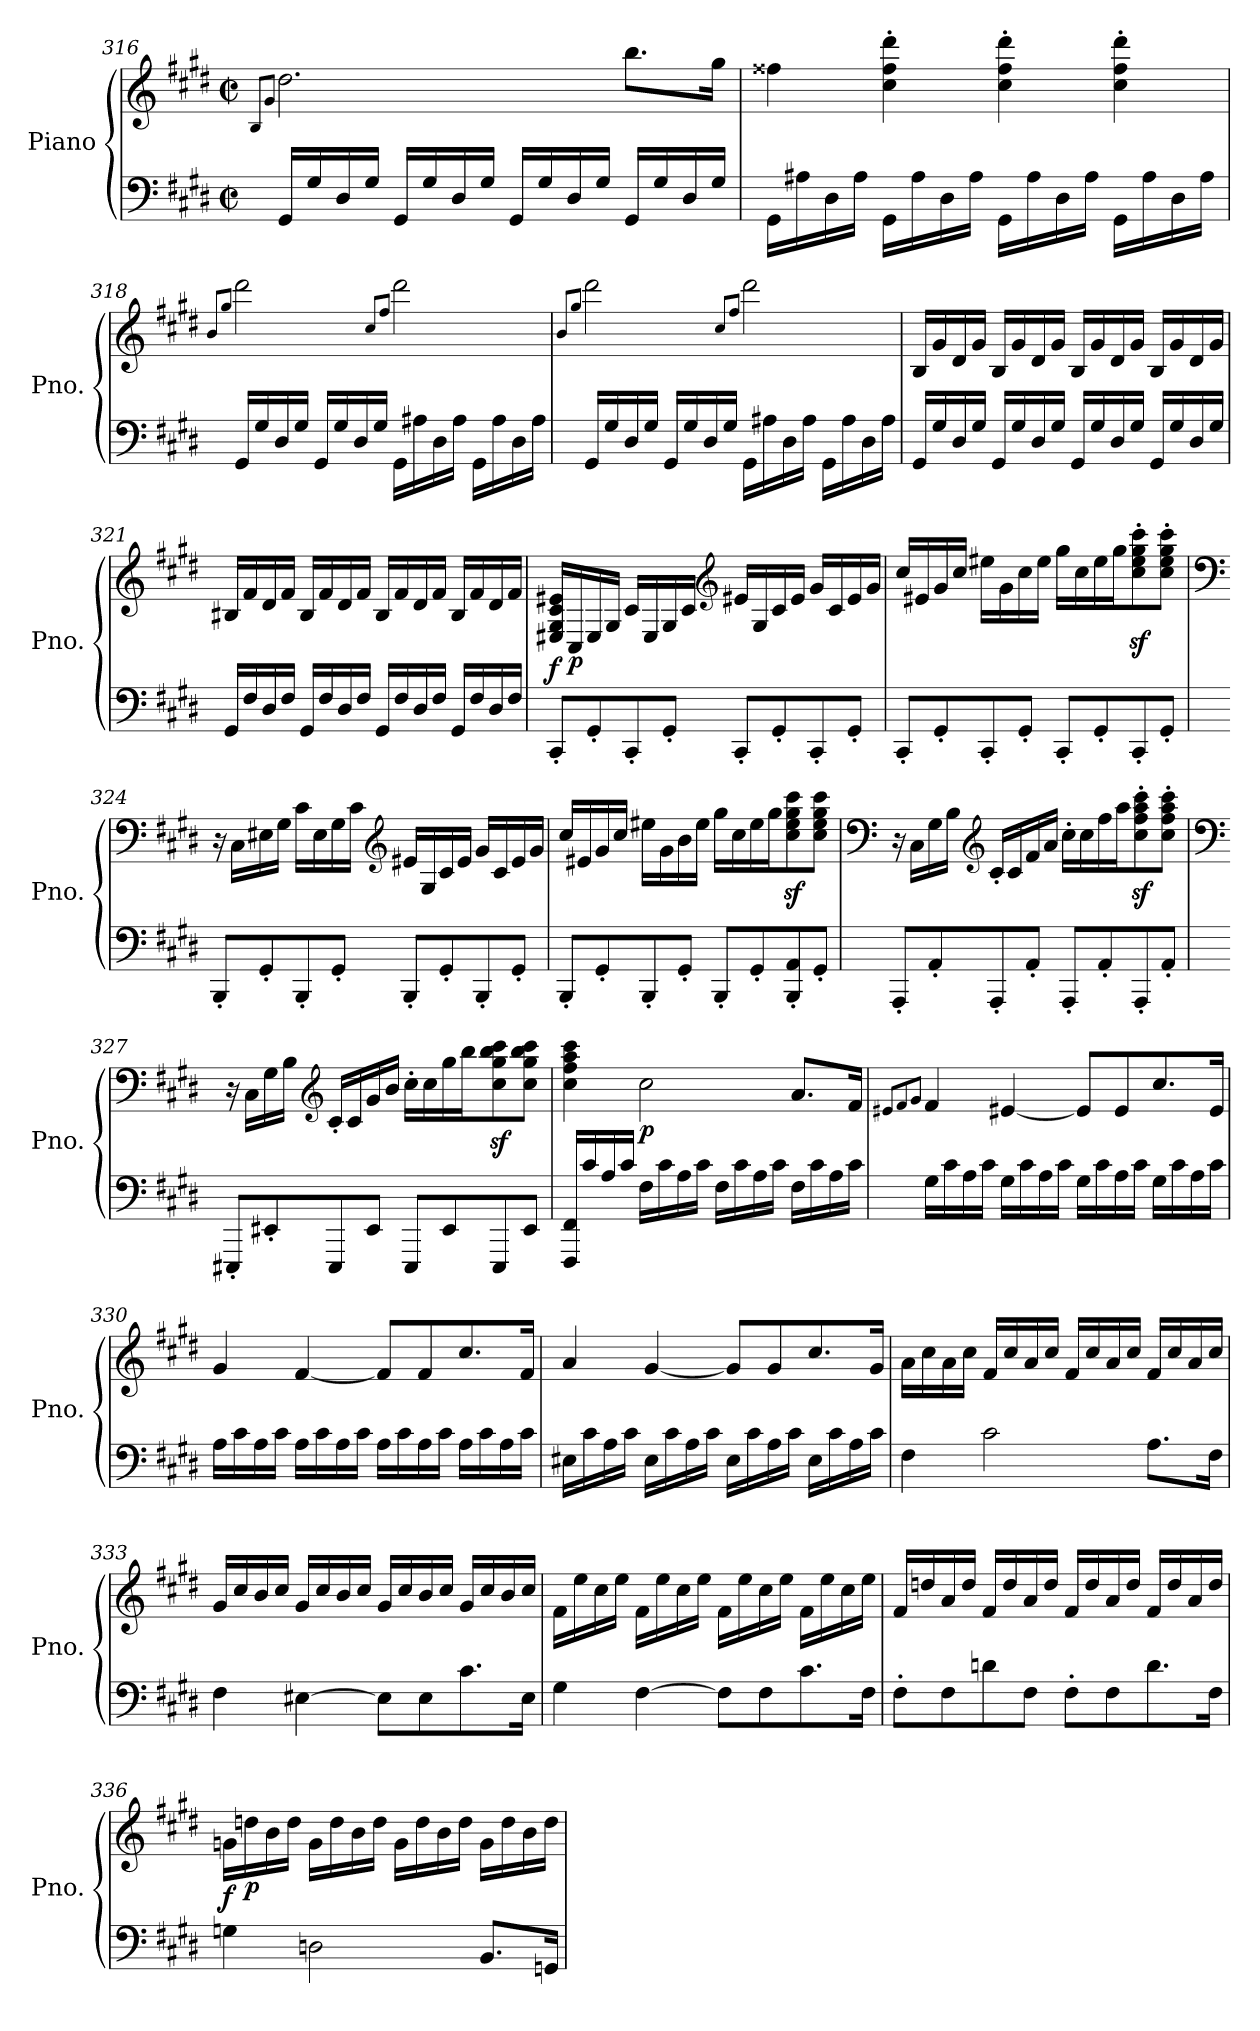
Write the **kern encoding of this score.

**kern	**kern	**dynam
*part1	*part1	*part1
*staff2	*staff1	*staff1/2
*I"Piano	*	*
*I'Pno.	*	*
*clefF4	*clefG2	*
*k[f#c#g#d#]	*k[f#c#g#d#]	*
*M2/2	*M2/2	*
*met(c|)	*met(c|)	*
=316	=316	=316
.	8qB/L	.
.	8qg#/J	.
16GG#/LL	2.dd#\	.
16G#/	.	.
16D#/	.	.
16G#/JJ	.	.
16GG#/LL	.	.
16G#/	.	.
16D#/	.	.
16G#/JJ	.	.
16GG#/LL	.	.
16G#/	.	.
16D#/	.	.
16G#/JJ	.	.
16GG#/LL	8.bb\L	.
16G#/	.	.
16D#/	.	.
16G#/JJ	16gg#\Jk	.
!!LO:LB:g=z
=317	=317	=317
16GG#\LL	4ff##X\	.
16A#X\	.	.
16D#\	.	.
16A#\JJ	.	.
16GG#\LL	4cc#\' 4ff##\' 4ddd#\'	.
16A#\	.	.
16D#\	.	.
16A#\JJ	.	.
16GG#\LL	4cc#\' 4ff##\' 4ddd#\'	.
16A#\	.	.
16D#\	.	.
16A#\JJ	.	.
16GG#\LL	4cc#\' 4ff##\' 4ddd#\'	.
16A#\	.	.
16D#\	.	.
16A#\JJ	.	.
=318	=318	=318
.	8qb/L	.
.	8qgg#/J	.
16GG#/LL	2ddd#\	.
16G#/	.	.
16D#/	.	.
16G#/JJ	.	.
16GG#/LL	.	.
16G#/	.	.
16D#/	.	.
16G#/JJ	.	.
.	8qcc#/L	.
.	8qff#/J	.
16GG#\LL	2ddd#\	.
16A#X\	.	.
16D#\	.	.
16A#\JJ	.	.
16GG#\LL	.	.
16A#\	.	.
16D#\	.	.
16A#\JJ	.	.
!!LO:LB:g=z
=319	=319	=319
.	8qb/L	.
.	8qgg#/J	.
16GG#/LL	2ddd#\	.
16G#/	.	.
16D#/	.	.
16G#/JJ	.	.
16GG#/LL	.	.
16G#/	.	.
16D#/	.	.
16G#/JJ	.	.
.	8qcc#/L	.
.	8qff#/J	.
16GG#\LL	2ddd#\	.
16A#X\	.	.
16D#\	.	.
16A#\JJ	.	.
16GG#\LL	.	.
16A#\	.	.
16D#\	.	.
16A#\JJ	.	.
=320	=320	=320
16GG#/LL	16B/LL	.
16G#/	16g#/	.
16D#/	16d#/	.
16G#/JJ	16g#/JJ	.
16GG#/LL	16B/LL	.
16G#/	16g#/	.
16D#/	16d#/	.
16G#/JJ	16g#/JJ	.
16GG#/LL	16B/LL	.
16G#/	16g#/	.
16D#/	16d#/	.
16G#/JJ	16g#/JJ	.
16GG#/LL	16B/LL	.
16G#/	16g#/	.
16D#/	16d#/	.
16G#/JJ	16g#/JJ	.
!!LO:LB:g=z
=321	=321	=321
16GG#/LL	16B#X/LL	.
16F#/	16f#/	.
16D#/	16d#/	.
16F#/JJ	16f#/JJ	.
16GG#/LL	16B#/LL	.
16F#/	16f#/	.
16D#/	16d#/	.
16F#/JJ	16f#/JJ	.
16GG#/LL	16B#/LL	.
16F#/	16f#/	.
16D#/	16d#/	.
16F#/JJ	16f#/JJ	.
16GG#/LL	16B#/LL	.
16F#/	16f#/	.
16D#/	16d#/	.
16F#/JJ	16f#/JJ	.
=322	=322	=322
!	!	!LO:DY:b
8CC#'/L	16E#X/ 16G#/ 16c#/ 16e#X/LL	f
!	!	!LO:DY:b
.	16C#/	p
8GG#'/	16E#/	.
.	16G#/JJ	.
8CC#'/	16c#/LL	.
.	16E#/	.
8GG#'/J	16G#/	.
.	16c#/JJ	.
*	*clefG2	*
8CC#'/L	16e#X/LL	.
.	16G#/	.
8GG#'/	16c#/	.
.	16e#/JJ	.
8CC#'/	16g#/LL	.
.	16c#/	.
8GG#'/J	16e#/	.
.	16g#/JJ	.
!!LO:PB:g=z
=323	=323	=323
8CC#'/L	16cc#/LL	.
.	16e#X/	.
8GG#'/	16g#/	.
.	16cc#/JJ	.
8CC#'/	16ee#X\LL	.
.	16g#\	.
8GG#'/J	16cc#\	.
.	16ee#\JJ	.
8CC#'/L	16gg#\LL	.
.	16cc#\	.
8GG#'/	16ee#\	.
.	16gg#\J	.
8CC#'/	8cc#\z<' 8ee#\z<' 8gg#\z<' 8ccc#\z<'	.
8GG#'/J	8cc#\' 8ee#\' 8gg#\' 8ccc#\'J	.
=324	=324	=324
*	*clefF4	*
8BBB'/L	16r	.
.	16C#\LL	.
8GG#'/	16E#X\	.
.	16G#\JJ	.
8BBB'/	16c#\LL	.
.	16E#\	.
8GG#'/J	16G#\	.
.	16c#\JJ	.
*	*clefG2	*
8BBB'/L	16e#X/LL	.
.	16G#/	.
8GG#'/	16c#/	.
.	16e#/JJ	.
8BBB'/	16g#/LL	.
.	16c#/	.
8GG#'/J	16e#/	.
.	16g#/JJ	.
!!LO:LB:g=z
=325	=325	=325
8BBB'/L	16cc#/LL	.
.	16e#X/	.
8GG#'/	16g#/	.
.	16cc#/JJ	.
8BBB'/	16ee#X\LL	.
.	16g#\	.
8GG#'/J	16b\	.
.	16ee#\JJ	.
8BBB'/L	16gg#\LL	.
.	16cc#\	.
8GG#'/	16ee#\	.
.	16gg#\J	.
8BBB/' 8AA/'	8cc#\z< 8ee#\z< 8gg#\z< 8ccc#\z<	.
8GG#'/J	8cc#\ 8ee#\ 8gg#\ 8ccc#\J	.
=326	=326	=326
*	*clefF4	*
8AAA'/L	16r	.
.	16C#\LL	.
8AA'/	16G#\	.
.	16B\JJ	.
*	*clefG2	*
8AAA'/	16c#'/LL	.
.	16c#/	.
8AA'/J	16f#/	.
.	16a/JJ	.
8AAA'/L	16cc#'\LL	.
.	16cc#\	.
8AA'/	16ff#\	.
.	16aa\J	.
8AAA'/	8cc#\z<' 8ff#\z<' 8aa\z<' 8ccc#\z<'	.
8AA'/J	8cc#\' 8ff#\' 8aa\' 8ccc#\'J	.
!!LO:LB:g=z
=327	=327	=327
*	*clefF4	*
8EEE#X'/L	16r	.
.	16C#\LL	.
8EE#X'/	16G#\	.
.	16B\JJ	.
*	*clefG2	*
8EEE#/	16c#'/LL	.
.	16c#/	.
8EE#/J	16g#/	.
.	16b/JJ	.
8EEE#/L	16cc#'\LL	.
.	16cc#\	.
8EE#/	16gg#\	.
.	16bb\J	.
8EEE#/	8cc#\z< 8gg#\z< 8bb\z< 8ccc#\z<	.
8EE#/J	8cc#\ 8gg#\ 8bb\ 8ccc#\J	.
=328	=328	=328
16FFF#/ 16FF#/LL	4cc#\ 4ff#\ 4aa\ 4ccc#\	.
16c#/	.	.
16A/	.	.
16c#/JJ	.	.
!	!	!LO:DY:b
16F#\LL	2cc#\	p
16c#\	.	.
16A\	.	.
16c#\JJ	.	.
16F#\LL	.	.
16c#\	.	.
16A\	.	.
16c#\JJ	.	.
16F#\LL	8.a/L	.
16c#\	.	.
16A\	.	.
16c#\JJ	16f#/Jk	.
!!LO:LB:g=z
=329	=329	=329
.	8qe#X/L	.
.	8qf#/	.
.	8qg#/J	.
16G#\LL	4f#/	.
16c#\	.	.
16A\	.	.
16c#\JJ	.	.
16G#\LL	[4e#/	.
16c#\	.	.
16A\	.	.
16c#\JJ	.	.
16G#\LL	8e#/L]	.
16c#\	.	.
16A\	8e#/	.
16c#\JJ	.	.
16G#\LL	8.cc#/	.
16c#\	.	.
16A\	.	.
16c#\JJ	16e#/Jk	.
=330	=330	=330
16A\LL	4g#/	.
16c#\	.	.
16A\	.	.
16c#\JJ	.	.
16A\LL	[4f#/	.
16c#\	.	.
16A\	.	.
16c#\JJ	.	.
16A\LL	8f#/L]	.
16c#\	.	.
16A\	8f#/	.
16c#\JJ	.	.
16A\LL	8.cc#/	.
16c#\	.	.
16A\	.	.
16c#\JJ	16f#/Jk	.
!!LO:LB:g=z
=331	=331	=331
16E#X\LL	4a/	.
16c#\	.	.
16A\	.	.
16c#\JJ	.	.
16E#\LL	[4g#/	.
16c#\	.	.
16A\	.	.
16c#\JJ	.	.
16E#\LL	8g#/L]	.
16c#\	.	.
16A\	8g#/	.
16c#\JJ	.	.
16E#\LL	8.cc#/	.
16c#\	.	.
16A\	.	.
16c#\JJ	16g#/Jk	.
=332	=332	=332
4F#\	16a\LL	.
.	16cc#\	.
.	16a\	.
.	16cc#\JJ	.
2c#\	16f#/LL	.
.	16cc#/	.
.	16a/	.
.	16cc#/JJ	.
.	16f#/LL	.
.	16cc#/	.
.	16a/	.
.	16cc#/JJ	.
8.A\L	16f#/LL	.
.	16cc#/	.
.	16a/	.
16F#\Jk	16cc#/JJ	.
!!LO:LB:g=z
=333	=333	=333
4F#\	16g#/LL	.
.	16cc#/	.
.	16b/	.
.	16cc#/JJ	.
[4E#X\	16g#/LL	.
.	16cc#/	.
.	16b/	.
.	16cc#/JJ	.
8E#\L]	16g#/LL	.
.	16cc#/	.
8E#\	16b/	.
.	16cc#/JJ	.
8.c#\	16g#/LL	.
.	16cc#/	.
.	16b/	.
16E#\Jk	16cc#/JJ	.
=334	=334	=334
4G#\	16f#\LL	.
.	16ee\	.
.	16cc#\	.
.	16ee\JJ	.
[4F#\	16f#\LL	.
.	16ee\	.
.	16cc#\	.
.	16ee\JJ	.
8F#\L]	16f#\LL	.
.	16ee\	.
8F#\	16cc#\	.
.	16ee\JJ	.
8.c#\	16f#\LL	.
.	16ee\	.
.	16cc#\	.
16F#\Jk	16ee\JJ	.
!!LO:PB:g=z
=335	=335	=335
8F#'\L	16f#/LL	.
.	16ddn/	.
8F#\	16a/	.
.	16dd/JJ	.
8dn\	16f#/LL	.
.	16dd/	.
8F#\J	16a/	.
.	16dd/JJ	.
8F#'\L	16f#/LL	.
.	16dd/	.
8F#\	16a/	.
.	16dd/JJ	.
8.d\	16f#/LL	.
.	16dd/	.
.	16a/	.
16F#\Jk	16dd/JJ	.
=336	=336	=336
!	!	!LO:DY:b
4Gn\	16gn\LL	f
!	!	!LO:DY:b
.	16ddn\	p
.	16b\	.
.	16dd\JJ	.
2Dn\	16g\LL	.
.	16dd\	.
.	16b\	.
.	16dd\JJ	.
.	16g\LL	.
.	16dd\	.
.	16b\	.
.	16dd\JJ	.
8.BB/L	16g\LL	.
.	16dd\	.
.	16b\	.
16GGn/Jk	16dd\JJ	.
=	=	=
*-	*-	*-
